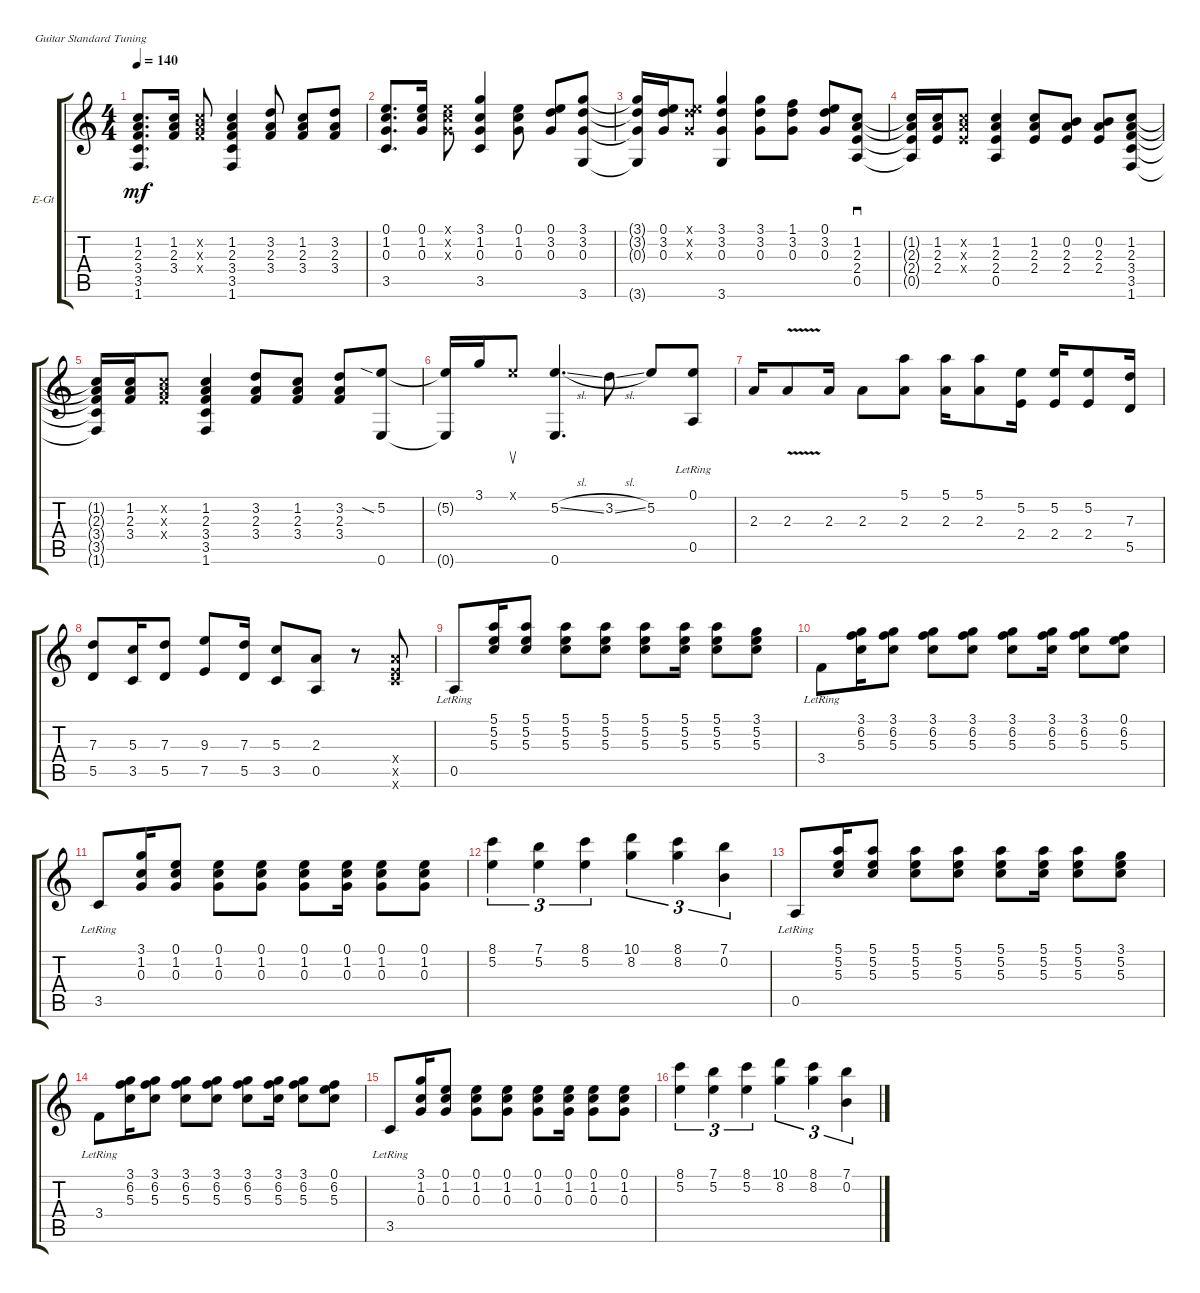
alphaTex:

\defaultSystemsLayout 4
\bracketExtendMode groupsimilarinstruments
\firstSystemTrackNameOrientation horizontal
\otherSystemsTrackNameOrientation horizontal
\track ("Electric Guitar" "E-Gt") {instrument electricguitarclean}
\staff {score tabs}
\tuning (E4 B3 G3 D3 A2 E2)
\ts (4 4)
\tempo 140
\clef g2
\ks c
(2.3 3.5 1.2 1.6 3.4).8{d dy mf} (1.2 2.3 3.4).16 (1.2{x} 2.3{x} 3.4{x}).8 (1.2 2.3 3.4 3.5 1.6).4 (3.2 2.3 3.4).8 (1.2 2.3 3.4).8 (3.2 2.3 3.4).8 |
(3.5 0.3 1.2 0.1).8{d} (0.1 1.2 0.3).16 (0.1{x} 1.2{x} 0.3{x}).8 (3.1 1.2 0.3 3.5).4 (0.1 1.2 0.3).8 (0.1 3.2 0.3).8 (3.1 3.2 0.3 3.6).8 |
(3.6{t} 0.3{t} 3.2{t} 3.1{t}).16 (0.1 3.2 0.3).16 (0.1{x} 3.2{x} 0.3{x}).8 (3.6 3.2 3.1 0.3).4 (3.1 3.2 0.3).8 (1.1 3.2 0.3).8 (0.1 3.2 0.3).8 (0.5 2.3 1.2 2.4).8{sd} |
(0.5{t} 2.3{t} 1.2{t} 2.4{t}).16 (1.2 2.3 2.4).16 (1.2{x} 2.3{x} 2.4{x}).8 (1.2 2.3 2.4 0.5).4 (1.2 2.3 2.4).8 (0.2 2.3 2.4).8 (0.2 2.3 2.4).8 (2.3 3.5 1.2 1.6 3.4).8 |
(2.3{t} 3.5{t} 1.2{t} 1.6{t} 3.4{t}).16 (1.2 2.3 3.4).16 (1.2{x} 2.3{x} 3.4{x}).8 (1.2 2.3 3.4 3.5 1.6).4 (3.2 2.3 3.4).8 (1.2 2.3 3.4).8 (3.2 2.3 3.4).8 (0.6 5.2{sia}).8 |
(0.6{t} 5.2{t}).16 3.1.16 0.1{x}.8{su} (0.6 5.2{sl}).4{d} 3.2{sl}.8 5.2.8 (0.5{lr} 0.1).8 |
2.3.16 2.3{v}.8 2.3.16 2.3.8 (5.1 2.3).8 (5.1 2.3).16 (5.1 2.3).8 (5.2 2.4).16 (2.4 5.2).16 (2.4 5.2).8 (5.5 7.3).16 |
(5.5 7.3).8 (3.5 5.3).16 (5.5 7.3).8 (7.5 9.3).8 (5.5 7.3).16 (3.5 5.3).8 (2.3 0.5).8 r.8 (8.6{x} 7.5{x} 7.4{x}).8 |
0.5{lr}.8 (5.1 5.2 5.3).16 (5.1 5.2 5.3).8 (5.1 5.2 5.3).8 (5.1 5.2 5.3).8 (5.1 5.2 5.3).8 (5.1 5.2 5.3).16 (5.1 5.2 5.3).8 (5.3 5.2 3.1).8 |
3.4{lr}.8 (6.2 5.3 3.1).16 (5.3 6.2 3.1).8 (6.2 5.3 3.1).8 (5.3 6.2 3.1).8 (6.2 5.3 3.1).8 (5.3 6.2 3.1).16 (6.2 5.3 3.1).8 (5.3 6.2 0.1).8 |
3.5{lr}.8 (3.1 1.2 0.3).16 (0.1 1.2 0.3).8 (0.1 1.2 0.3).8 (0.1 1.2 0.3).8 (0.1 1.2 0.3).8 (0.1 1.2 0.3).16 (0.1 1.2 0.3).8 (0.1 1.2 0.3).8 |
(8.1 5.2).4{tu (3 2)} (7.1 5.2).4{tu (3 2)} (8.1 5.2).4{tu (3 2)} (10.1 8.2).4{tu (3 2)} (8.1 8.2).4{tu (3 2)} (7.1 0.2).4{tu (3 2)} |
0.5{lr}.8 (5.1 5.2 5.3).16 (5.1 5.2 5.3).8 (5.1 5.2 5.3).8 (5.1 5.2 5.3).8 (5.1 5.2 5.3).8 (5.1 5.2 5.3).16 (5.1 5.2 5.3).8 (5.3 5.2 3.1).8 |
3.4{lr}.8 (6.2 5.3 3.1).16 (5.3 6.2 3.1).8 (6.2 5.3 3.1).8 (5.3 6.2 3.1).8 (6.2 5.3 3.1).8 (5.3 6.2 3.1).16 (6.2 5.3 3.1).8 (5.3 6.2 0.1).8 |
3.5{lr}.8 (3.1 1.2 0.3).16 (0.1 1.2 0.3).8 (0.1 1.2 0.3).8 (0.1 1.2 0.3).8 (0.1 1.2 0.3).8 (0.1 1.2 0.3).16 (0.1 1.2 0.3).8 (0.1 1.2 0.3).8 |
(8.1 5.2).4{tu (3 2)} (7.1 5.2).4{tu (3 2)} (8.1 5.2).4{tu (3 2)} (10.1 8.2).4{tu (3 2)} (8.1 8.2).4{tu (3 2)} (7.1 0.2).4{tu (3 2)}
